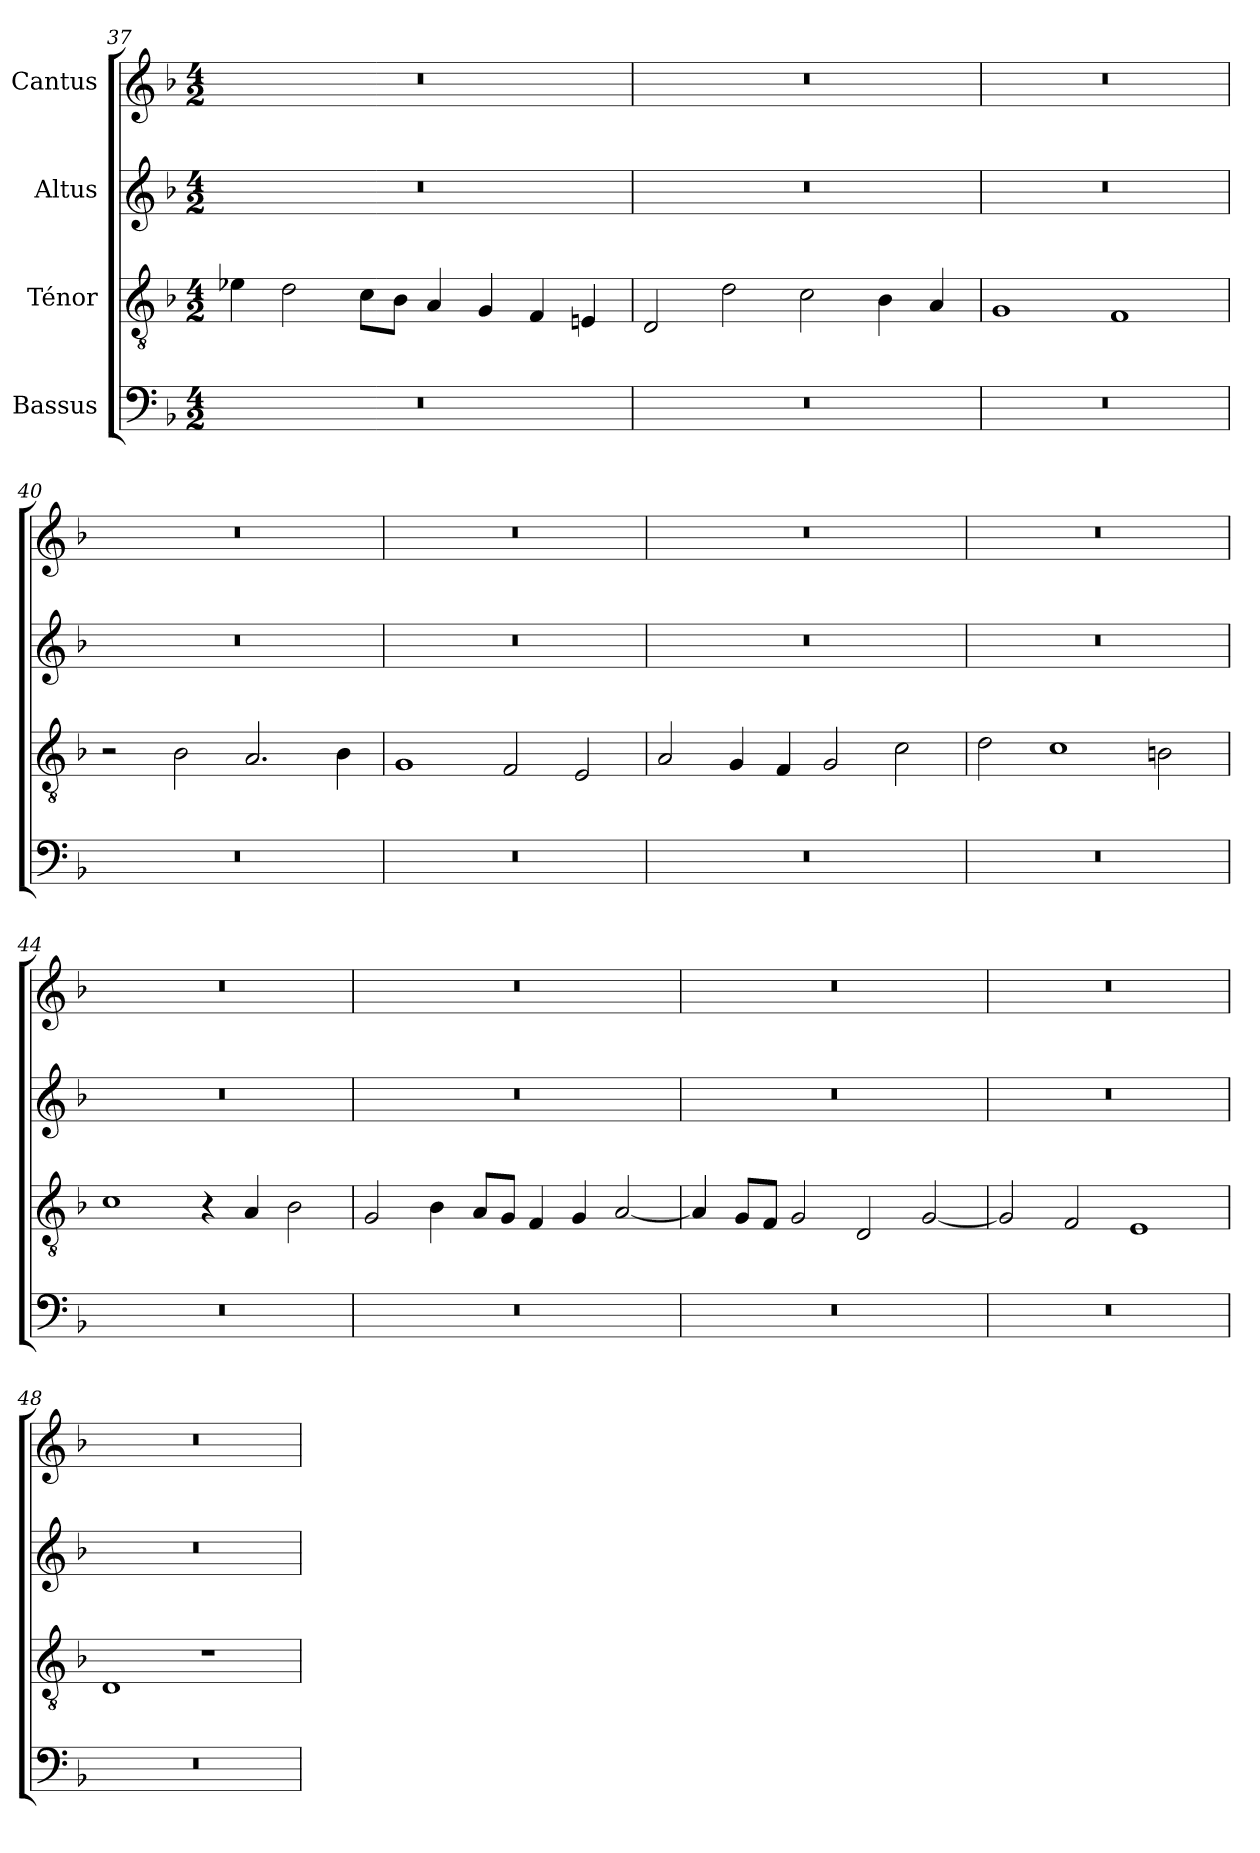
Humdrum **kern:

**kern	**kern	**kern	**kern
*part4	*part3	*part2	*part1
*staff4	*staff3	*staff2	*staff1
*I"Bassus	*I"Ténor	*I"Altus	*I"Cantus
*clefF4	*clefGv2	*clefG2	*clefG2
*k[b-]	*k[b-]	*k[b-]	*k[b-]
*F:	*F:	*F:	*F:
*M4/2	*M4/2	*M4/2	*M4/2
=37	=37	=37	=37
0r	4e-X\	0r	0r
.	2d\	.	.
.	8c\L	.	.
.	8B-\J	.	.
.	4A/	.	.
.	4G/	.	.
.	4F/	.	.
.	4En/	.	.
=38	=38	=38	=38
0r	2D/	0r	0r
.	2d\	.	.
.	2c\	.	.
.	4B-\	.	.
.	4A/	.	.
=39	=39	=39	=39
0r	1G/	0r	0r
.	1F/	.	.
=40	=40	=40	=40
0r	2r	0r	0r
.	2B-\	.	.
.	2.A/	.	.
.	4B-\	.	.
=41	=41	=41	=41
0r	1G/	0r	0r
.	2F/	.	.
.	2E/	.	.
=42	=42	=42	=42
0r	2A/	0r	0r
.	4G/	.	.
.	4F/	.	.
.	2G/	.	.
.	2c\	.	.
=43	=43	=43	=43
0r	2d\	0r	0r
.	1c\	.	.
.	2Bn\	.	.
=44	=44	=44	=44
0r	1c\	0r	0r
.	4r	.	.
.	4A/	.	.
.	2B-\	.	.
=45	=45	=45	=45
0r	2G/	0r	0r
.	4B-\	.	.
.	8A/L	.	.
.	8G/J	.	.
.	4F/	.	.
.	4G/	.	.
.	[2A/	.	.
=46	=46	=46	=46
0r	4A/]	0r	0r
.	8G/L	.	.
.	8F/J	.	.
.	2G/	.	.
.	2D/	.	.
.	[2G/	.	.
=47	=47	=47	=47
0r	2G/]	0r	0r
.	2F/	.	.
.	1E/	.	.
=48	=48	=48	=48
0r	1D/	0r	0r
.	1r	.	.
=	=	=	=
*-	*-	*-	*-
